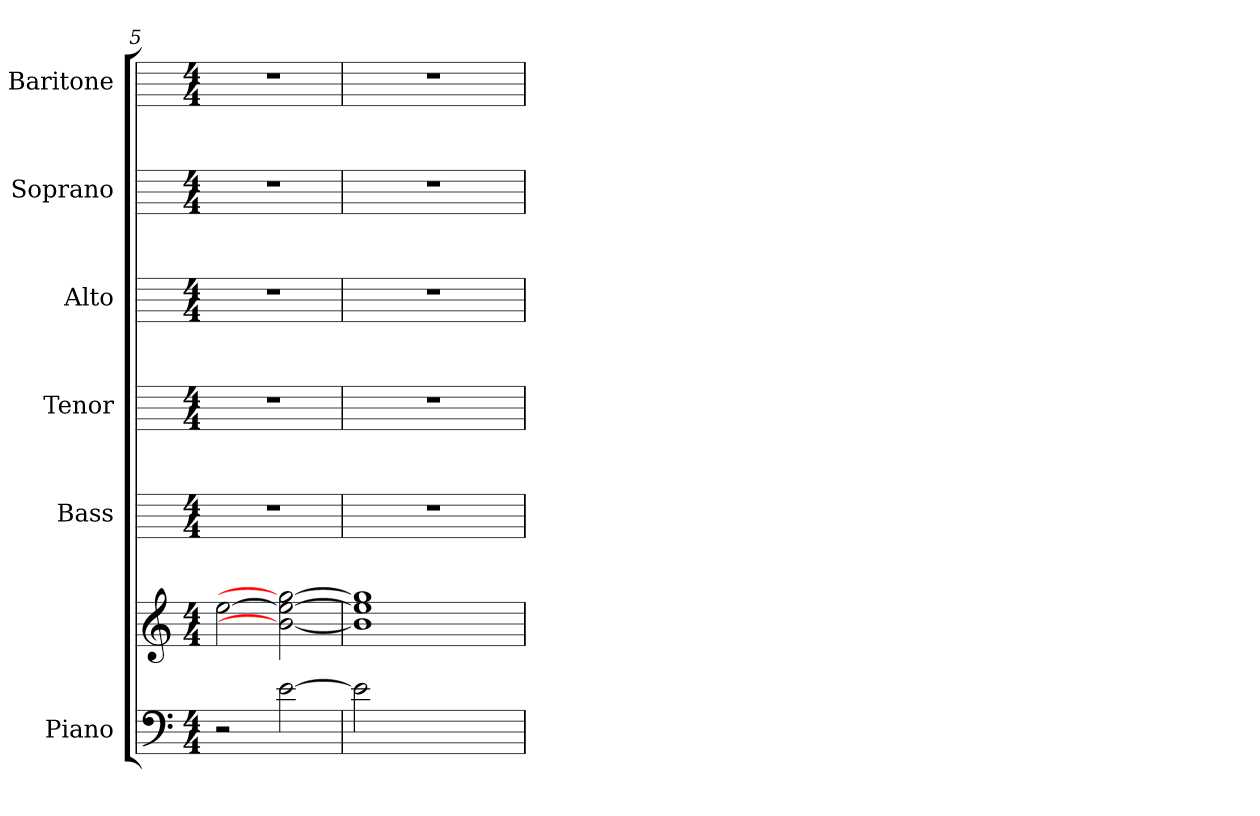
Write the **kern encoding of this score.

**kern	**kern	**kern	**kern	**kern	**kern	**kern
*part6	*part6	*part5	*part4	*part3	*part2	*part1
*staff7	*staff6	*staff5	*staff4	*staff3	*staff2	*staff1
*I"Piano	*	*I"Bass	*I"Tenor	*I"Alto	*I"Soprano	*I"Baritone
*	*	*I'B	*I'T	*I'A	*I'S	*
*clefF4	*clefG2	*	*	*	*	*
*k[]	*k[]	*	*	*	*	*
*C:	*C:	*	*	*	*	*
*M4/4	*M4/4	*M4/4	*M4/4	*M4/4	*M4/4	*M4/4
=5	=5	=5	=5	=5	=5	=5
2r	[2ee	1r	1r	1r	1r	1r
[2e	2b_ 2ee_ 2gg#_	.	.	.	.	.
=6	=6	=6	=6	=6	=6	=6
2e]	1b] 1ee] 1gg#]	1r	1r	1r	1r	1r
8ryy	.	.	.	.	.	.
8ryy	.	.	.	.	.	.
8ryy	.	.	.	.	.	.
8ryy	.	.	.	.	.	.
=	=	=	=	=	=	=
*-	*-	*-	*-	*-	*-	*-
